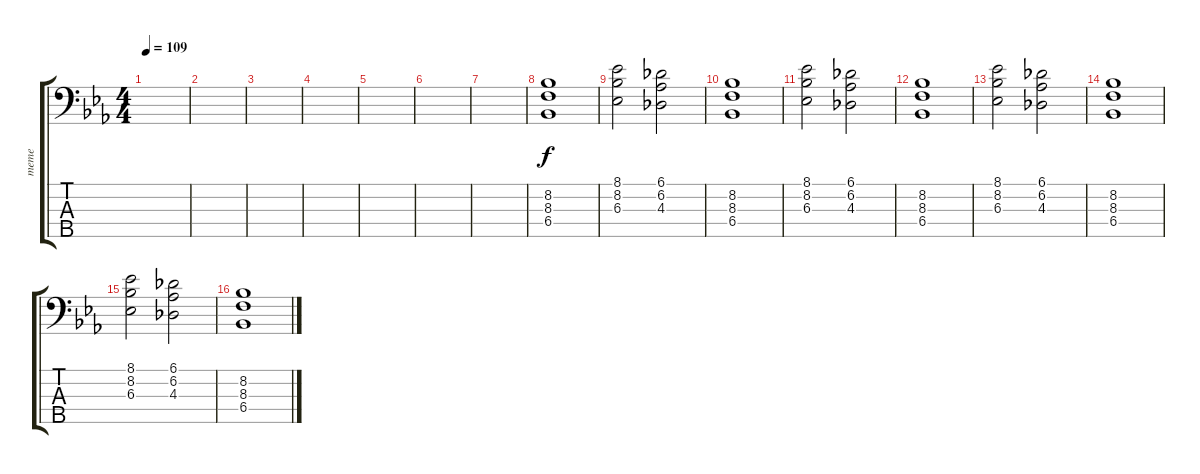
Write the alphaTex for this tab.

\track ("meme" "meme") {instrument slapbass1}
\staff {score tabs}
\tuning (G2 D2 A1 E1 B0) {hide}
\ts (4 4)
\tempo 109
\clef f4
\ks eb
|
|
|
|
|
|
|
(8.2 8.3 6.4).1 |
(8.1 8.2 6.3).2 (6.1 6.2 4.3).2 |
(8.2 8.3 6.4).1 |
(8.1 8.2 6.3).2 (6.1 6.2 4.3).2 |
(8.2 8.3 6.4).1 |
(8.1 8.2 6.3).2 (6.1 6.2 4.3).2 |
(8.2 8.3 6.4).1 |
(8.1 8.2 6.3).2 (6.1 6.2 4.3).2 |
(8.2 8.3 6.4).1
